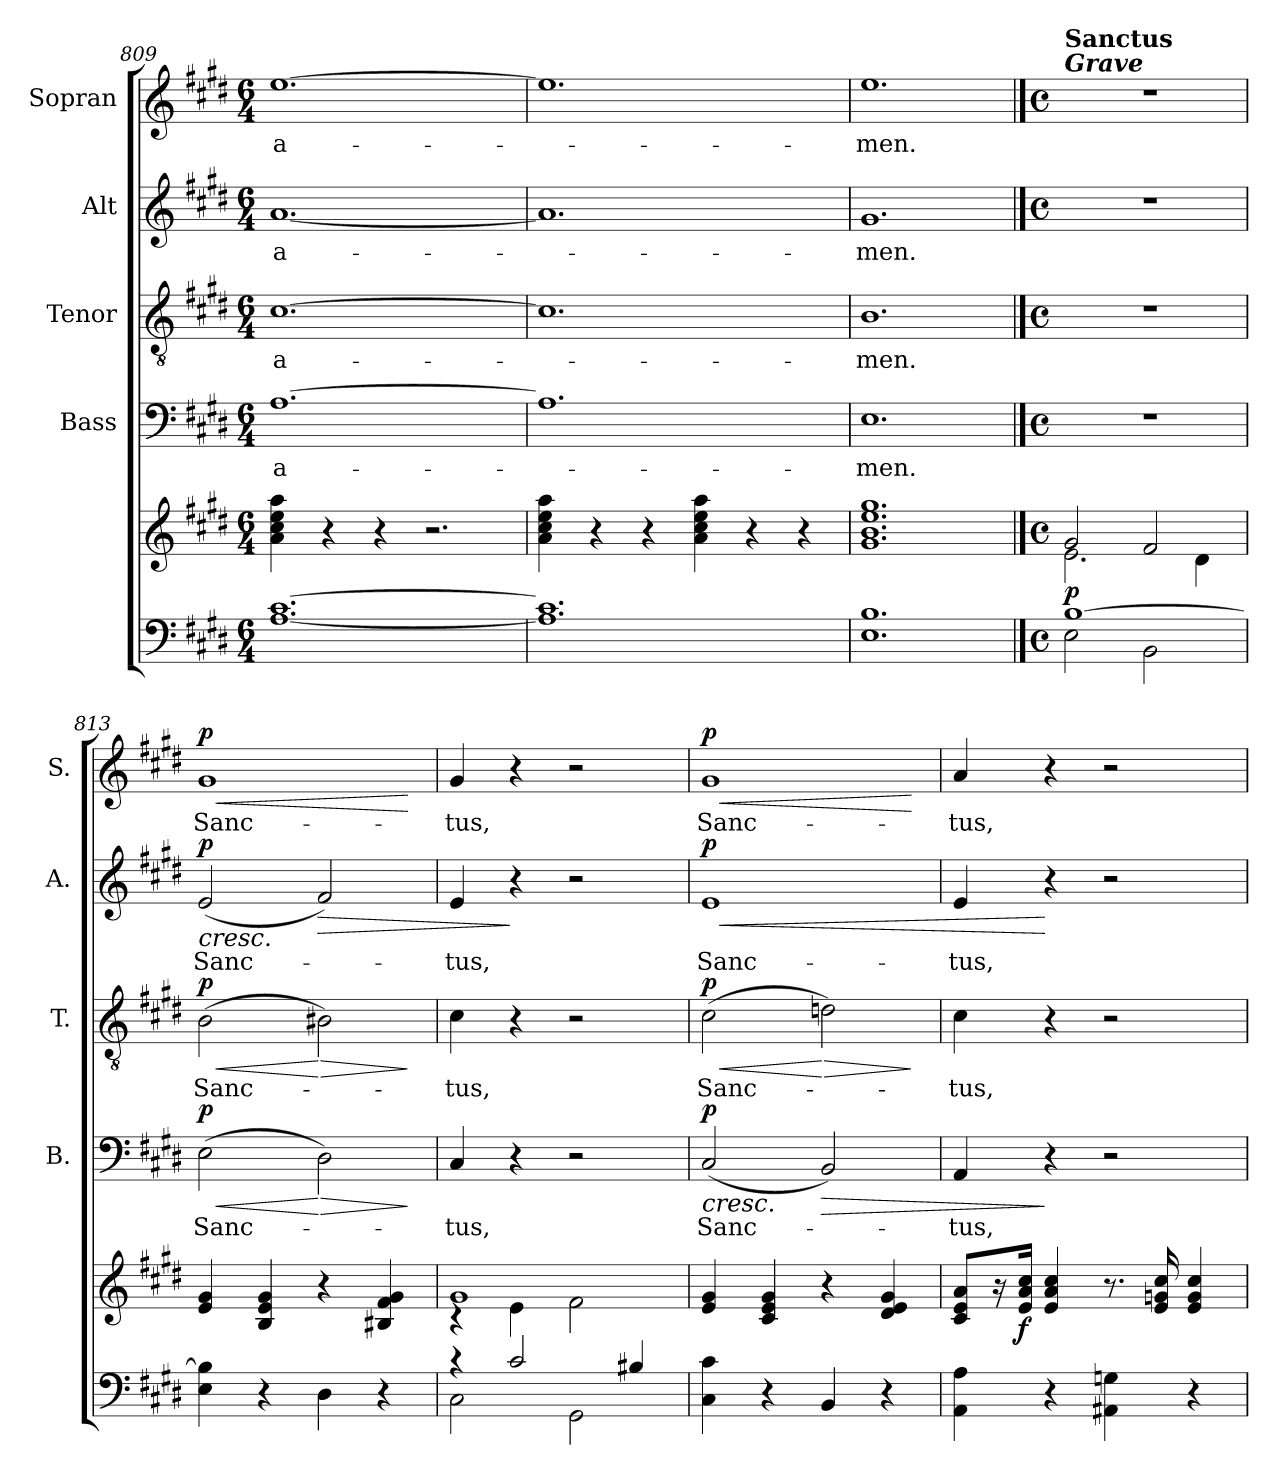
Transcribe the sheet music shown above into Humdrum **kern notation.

**kern	**kern	**dynam	**kern	**text	**dynam	**kern	**text	**dynam	**kern	**text	**dynam	**kern	**text	**dynam
*part5	*part5	*part5	*part4	*part4	*part4	*part3	*part3	*part3	*part2	*part2	*part2	*part1	*part1	*part1
*staff6	*staff5	*staff5/6	*staff4	*staff4	*staff4	*staff3	*staff3	*staff3	*staff2	*staff2	*staff2	*staff1	*staff1	*staff1
*	*	*	*I"Bass	*	*	*I"Tenor	*	*	*I"Alt	*	*	*I"Sopran	*	*
*	*	*	*I'B.	*	*	*I'T.	*	*	*I'A.	*	*	*I'S.	*	*
*clefF4	*clefG2	*	*clefF4	*	*	*clefGv2	*	*	*clefG2	*	*	*clefG2	*	*
*k[f#c#g#d#]	*k[f#c#g#d#]	*	*k[f#c#g#d#]	*	*	*k[f#c#g#d#]	*	*	*k[f#c#g#d#]	*	*	*k[f#c#g#d#]	*	*
*E:	*E:	*	*E:	*	*	*E:	*	*	*E:	*	*	*E:	*	*
*M6/4	*M6/4	*	*M6/4	*	*	*M6/4	*	*	*M6/4	*	*	*M6/4	*	*
=809	=809	=809	=809	=809	=809	=809	=809	=809	=809	=809	=809	=809	=809	=809
!	!	!	!	!LO:LY:b	!	!	!LO:LY:b	!	!	!LO:LY:b	!	!	!LO:LY:b	!
[1.A [1.c#	4a\ 4cc#\ 4ee\ 4aa\	.	[1.A	a-	.	[1.c#	a-	.	[1.a	a-	.	[1.ee	a-	.
.	4r	.	.	.	.	.	.	.	.	.	.	.	.	.
.	4r	.	.	.	.	.	.	.	.	.	.	.	.	.
.	2.r	.	.	.	.	.	.	.	.	.	.	.	.	.
=810	=810	=810	=810	=810	=810	=810	=810	=810	=810	=810	=810	=810	=810	=810
1.A] 1.c#]	4a\ 4cc#\ 4ee\ 4aa\	.	1.A]	.	.	1.c#]	.	.	1.a]	.	.	1.ee]	.	.
.	4r	.	.	.	.	.	.	.	.	.	.	.	.	.
.	4r	.	.	.	.	.	.	.	.	.	.	.	.	.
.	4a\ 4cc#\ 4ee\ 4aa\	.	.	.	.	.	.	.	.	.	.	.	.	.
.	4r	.	.	.	.	.	.	.	.	.	.	.	.	.
.	4r	.	.	.	.	.	.	.	.	.	.	.	.	.
=811	=811	=811	=811	=811	=811	=811	=811	=811	=811	=811	=811	=811	=811	=811
!	!	!	!	!LO:LY:b	!	!	!LO:LY:b	!	!	!LO:LY:b	!	!	!LO:LY:b	!
1.E 1.B	1.g# 1.b 1.ee 1.gg#	.	1.E	-men.	.	1.B	-men.	.	1.g#	-men.	.	1.ee	-men.	.
!!LO:LB:g=z
==812	==812	==812	==812	==812	==812	==812	==812	==812	==812	==812	==812	==812	==812	==812
*M4/4	*M4/4	*	*M4/4	*	*	*M4/4	*	*	*M4/4	*	*	*M4/4	*	*
*met(c)	*met(c)	*	*met(c)	*	*	*met(c)	*	*	*met(c)	*	*	*met(c)	*	*
*^	*^	*	*	*	*	*	*	*	*	*	*	*	*	*
!	!	!	!	!	!	!	!	!	!	!	!	!	!	!LO:TX:a:Bi:t=Grave	!	!
!	!	!	!	!	!	!	!	!	!	!	!	!	!	!LO:TX:a:B:t=Sanctus	!	!
!	!	!	!	!LO:DY:b	!	!	!	!	!	!	!	!	!	!	!	!
[>1B	2E\	2g#/	2.e\	p	1r	.	.	1r	.	.	1r	.	.	1r	.	.
.	2BB\	2f#/	.	.	.	.	.	.	.	.	.	.	.	.	.	.
.	.	.	4d#\	.	.	.	.	.	.	.	.	.	.	.	.	.
*v	*v	*	*	*	*	*	*	*	*	*	*	*	*	*	*	*
=813	=813	=813	=813	=813	=813	=813	=813	=813	=813	=813	=813	=813	=813	=813	=813
!	!	!	!	!	!LO:LY:b	!LO:HP:b	!	!LO:LY:b	!LO:HP:b	!	!LO:LY:b	!LO:HP:b	!	!LO:LY:b	!LO:HP:b
!	!	!	!	!	!	!LO:DY:n=1:a	!	!	!LO:DY:n=1:a	!	!	!LO:DY:n=1:a	!	!	!LO:HP:n=1:b
!	!	!	!	!	!	!	!	!	!	!	!	!	!	!	!LO:DY:n=1:a
*	*v	*v	*	*	*	*	*	*	*	*	*	*	*	*	*
4E\ 4B\]	4e/ 4g#/	.	(>2E\	Sanc-	< p	(>2B\	Sanc-	< p	(<2e/	Sanc-	< p	1g#	Sanc-	< > p
4r	4B/ 4e/ 4g#/	.	.	.	.	.	.	.	.	.	.	.	.	.
!	!	!	!	!	!LO:HP:n=1:b	!	!	!LO:HP:n=1:b	!	!	!LO:HP:b	!	!	!
4D#\	4r	.	2D#\)	.	[ >	2B#X\)	.	[ >	2f#/)	.	>	.	.	.
4r	4B#X/ 4f#/ 4g#/	.	.	.	.	.	.	.	.	.	.	.	.	.
.	.	.	.	.	]	.	.	]	.	.	[	.	.	[
=814	=814	=814	=814	=814	=814	=814	=814	=814	=814	=814	=814	=814	=814	=814
*^	*^	*	*	*	*	*	*	*	*	*	*	*	*	*
!	!	!	!	!	!	!LO:LY:b	!	!	!LO:LY:b	!	!	!LO:LY:b	!	!	!LO:LY:b	!
4rc	2C#\	1g#	4rc	.	4C#/	-tus,	.	4c#\	-tus,	.	4e/	-tus,	.	4g#/	-tus,	.
2c#/	.	.	4e\	.	4r	.	.	4r	.	.	4r	.	]	4r	.	]
.	2GG#\	.	2f#\	.	2r	.	.	2r	.	.	2r	.	.	2r	.	.
4B#X/	.	.	.	.	.	.	.	.	.	.	.	.	.	.	.	.
*v	*v	*	*	*	*	*	*	*	*	*	*	*	*	*	*	*
*	*v	*v	*	*	*	*	*	*	*	*	*	*	*	*	*
=815	=815	=815	=815	=815	=815	=815	=815	=815	=815	=815	=815	=815	=815	=815
!	!	!	!	!LO:LY:b	!LO:HP:b	!	!LO:LY:b	!LO:HP:b	!	!LO:LY:b	!LO:HP:b	!	!	!
!	!	!	!	!	!	!	!	!	!	!	!LO:HP:n=1:b	!	!LO:LY:b	!LO:HP:b
!	!	!	!	!	!LO:DY:n=1:a	!	!	!LO:DY:n=1:a	!	!	!LO:DY:n=1:a	!	!	!LO:HP:n=1:b
!	!	!	!	!	!	!	!	!	!	!	!	!	!	!LO:DY:n=1:a
4C#\ 4c#\	4e/ 4g#/	.	(<2C#/	Sanc-	< p	(>2c#\	Sanc-	< p	1e	Sanc-	< > p	1g#	Sanc-	< > p
4r	4c#/ 4e/ 4g#/	.	.	.	.	.	.	.	.	.	.	.	.	.
!	!	!	!	!	!LO:HP:b	!	!	!LO:HP:n=1:b	!	!	!	!	!	!
4BB/	4r	.	2BB/)	.	>	2dn\)	.	[ >	.	.	.	.	.	.
4r	4d#/ 4e/ 4g#/	.	.	.	.	.	.	.	.	.	.	.	.	.
.	.	.	.	.	[	.	.	]	.	.	.	.	.	[
=816	=816	=816	=816	=816	=816	=816	=816	=816	=816	=816	=816	=816	=816	=816
!	!	!	!	!LO:LY:b	!	!	!LO:LY:b	!	!	!LO:LY:b	!	!	!LO:LY:b	!
4AA\ 4A\	8c#/ 8e/ 8a/L	.	4AA/	-tus,	.	4c#\	-tus,	.	4e/	-tus,	.	4a/	-tus,	.
.	16r	.	.	.	.	.	.	.	.	.	.	.	.	.
!	!	!LO:DY:b	!	!	!	!	!	!	!	!	!	!	!	!
.	16e/ 16a/ 16cc#/Jk	f	.	.	.	.	.	.	.	.	.	.	.	.
4r	4e/ 4a/ 4cc#/	.	4r	.	]	4r	.	.	4r	.	[	4r	.	]
4AA#X\ 4Gn\	8.r	.	2r	.	.	2r	.	.	2r	.	]	2r	.	.
.	16e/ 16gn/ 16cc#/	.	.	.	.	.	.	.	.	.	.	.	.	.
4r	4e/ 4g/ 4cc#/	.	.	.	.	.	.	.	.	.	.	.	.	.
=	=	=	=	=	=	=	=	=	=	=	=	=	=	=
*-	*-	*-	*-	*-	*-	*-	*-	*-	*-	*-	*-	*-	*-	*-
